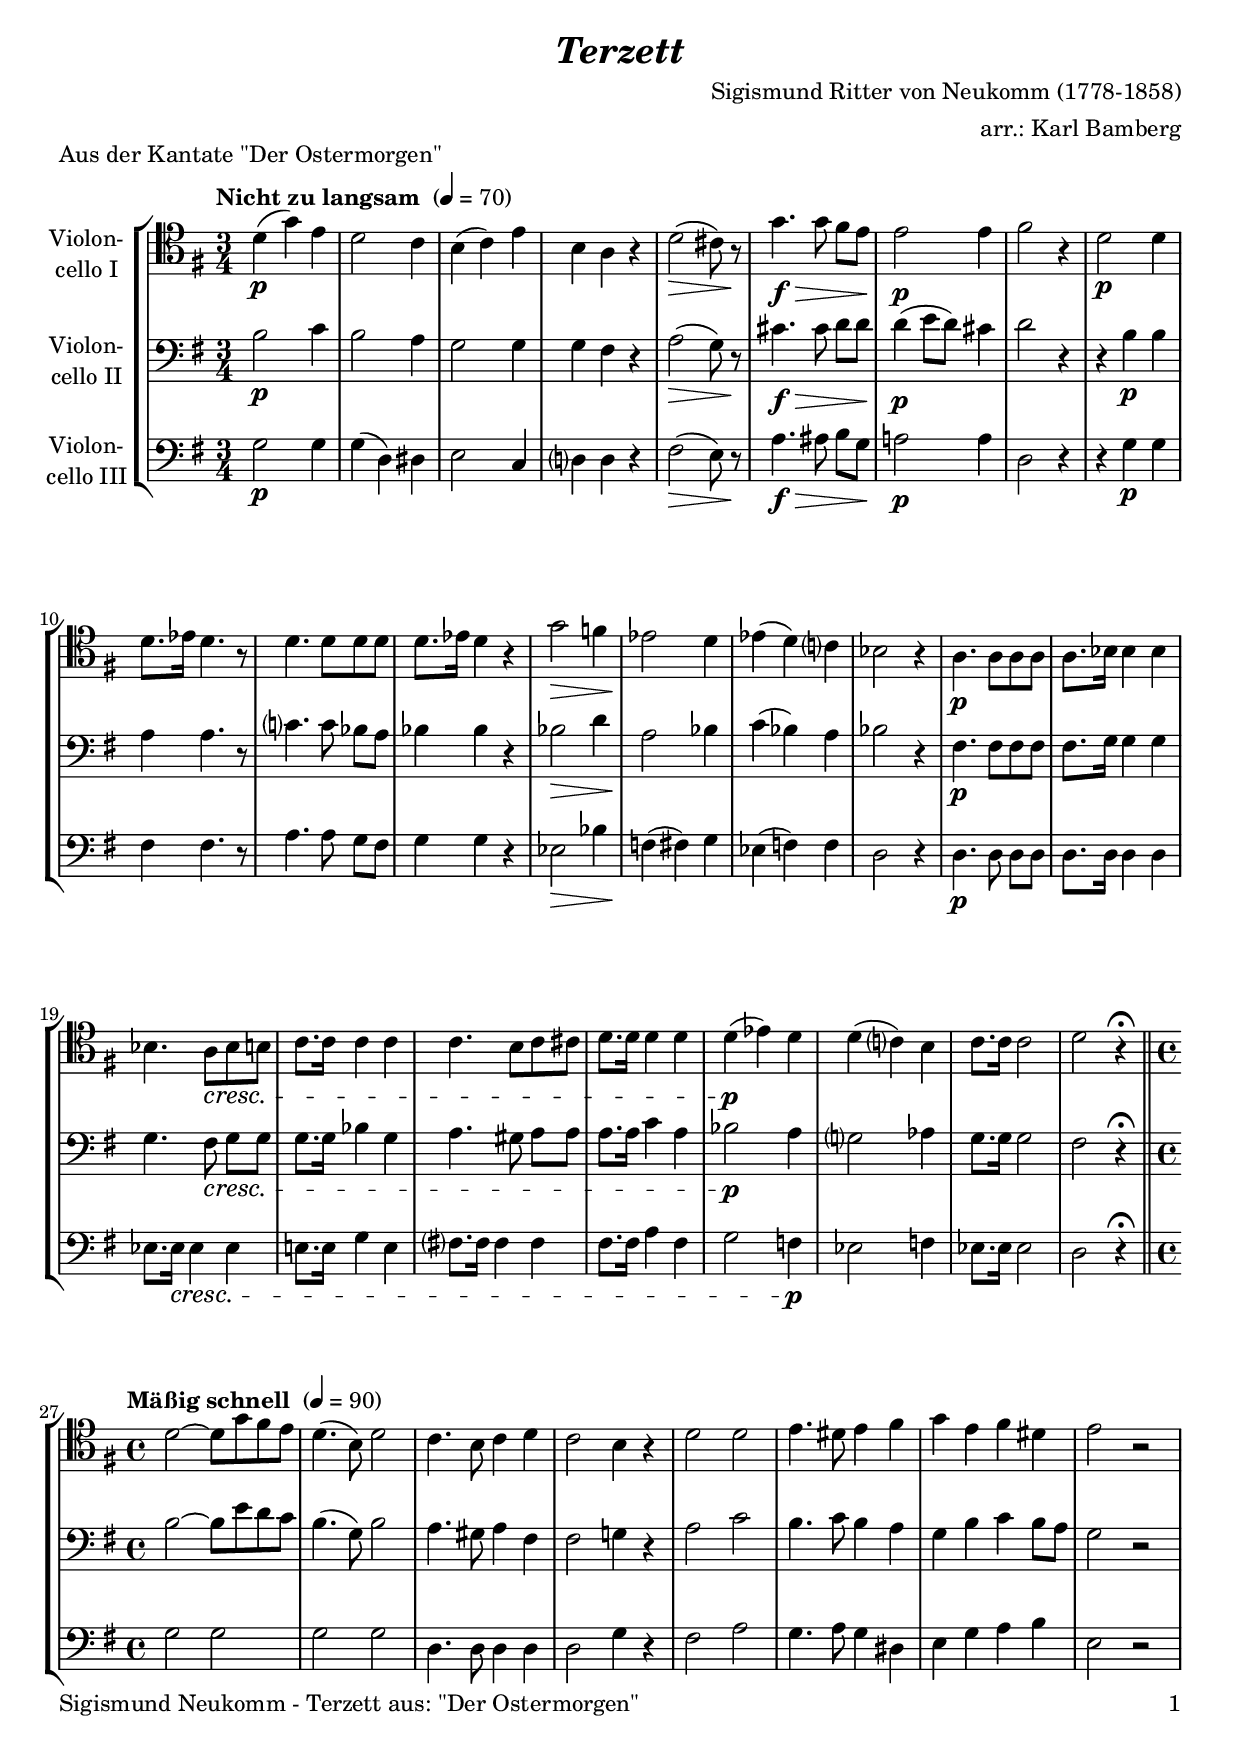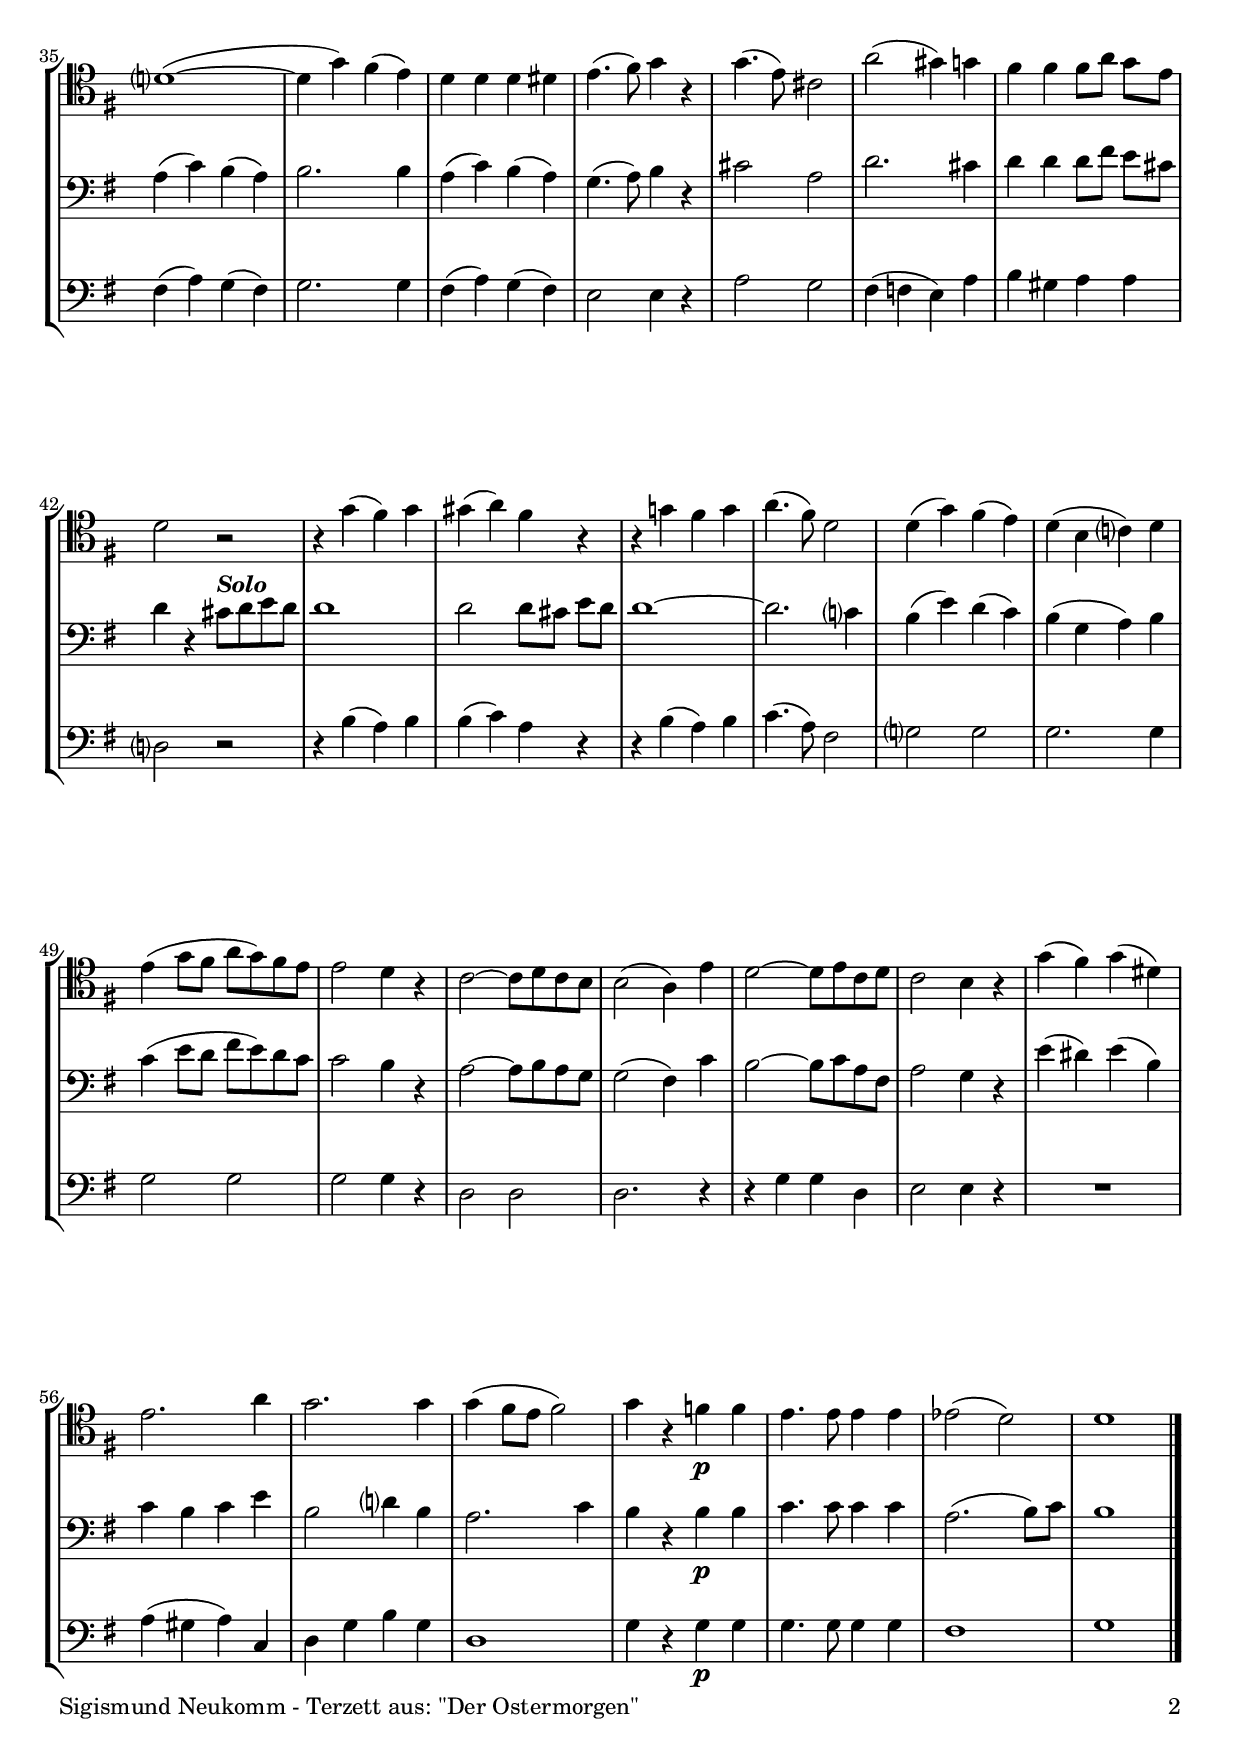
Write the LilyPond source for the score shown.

\version "2.18.2"
\include "deutsch.ly"
  
#(set-global-staff-size 20)

\header {
  title     = \markup \bold \italic "Terzett"
  composer  = "Sigismund Ritter von Neukomm (1778-1858)"
  arranger  = "arr.: Karl Bamberg"
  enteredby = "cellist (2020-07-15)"
  piece     = "Aus der Kantate \"Der Ostermorgen\""
}

voiceconsts = {
  \key e \major
  \time 3/4
  \clef "bass"
%  \numericTimeSignature
  \compressFullBarRests
  % Set default beaming for all staves
%  \set Timing.beamExceptions = #'()
%  \set Timing.baseMoment     = #(ly:make-moment 1 4)
%  \set Timing.beatStructure  = #'(1 1 1)
}

micl = "clarinet"
mifl = "flute"
miob = "oboe"
mifh = "french horn"
misx = "tenor sax"
mist = "string ensemble 1"
miba = "cello"

introa = { \tempo "Nicht zu langsam " 4=70 }
introb = { \bar "||" \tempo "Mäßig schnell " 4=90 \time 4/4 }

atem = \mark \markup \box \italic "a tempo"
dolc = \markup \italic "dolce"
pocr = \markup \italic "poco cresc."
rit  = \mark \markup \box \italic "rit."
solo = \markup \bold \italic "Solo"

va = \relative c' {
  \voiceconsts
  \clef "tenor"
  
  \introa
  h4(\p e) cis
  h2 a4
  gis( a) cis
  gis fis r
  h2(\> ais8) r\!
  e'4.\f\> e8 dis[ cis]
  cis2\!\p cis4

  dis2 r4
  h2\p h4
  h8. c16 h4. r8
  h4. h8 h h
  h8. c16 h4 r
  e2\> d4
  c2\! h4

  c( h) a?
  g2 r4
  fis4.\p fis8 fis fis
  fis8. g16 g4 g
  g4. fis8\cresc g gis
  a8. a16 a4 a

  a4. gis8 a ais
  h8. h16 h4 h
  h(\p c) h
  h( a?) gis
  a8. a16 a2
  h r4\fermata

  \introb
  h2~ h8 e dis cis
  h4.( gis8) h2
  a4. gis8 a4 h
  a2 gis4 r
  h2 h
  cis4. his8 cis4 dis

  e cis dis his
  cis2 r
  h?1(~
  h4 e) dis( cis)
  h h h his
  cis4.( dis8) e4 r

  e4.( cis8) ais2
  fis'( eis4) e
  dis dis dis8 fis e[ cis]
  h2 r
  r4 e( dis) e
  eis( fis) dis r

  r e! dis e
  fis4.( dis8) h2
  h4( e) dis( cis)
  h( gis a?) h
  cis( e8 dis fis e) dis cis
  cis2 h4 r

  a2~ a8 h a gis
  gis2( fis4) cis'
  h2~ h8 cis a h
  a2 gis4 r
  e'( dis) e( his)
  cis2. fis4

  e2. e4
  e( dis8 cis dis2)
  e4 r d\p d
  cis4. cis8 cis4 cis
  c2( h)
  h1 \bar "|."
}

vb = \relative c' {
  \voiceconsts

  \introa
  gis2\p a4
  gis2 fis4
  e2 e4
  e dis r
  fis2(\> e8) r\!
  ais4.\f\> ais8 h[ h]
  h4(\!\p cis8 h) ais4

  h2 r4
  r gis\p gis
  fis fis4. r8
  a?4. a8 g[ fis]
  g4 g r
  g2\> h4
  fis2\! g4

  a( g) fis
  g2 r4
  dis4.\p dis8 dis dis
  dis8. e16 e4 e
  e4. dis8\cresc e[ e]
  e8. e16 g4 e

  fis4. eis8 fis[ fis]
  fis8. fis16 a4 fis
  g2\p fis4
  e?2 f4
  e8. e16 e2
  dis r4\fermata

  \introb
  gis2~ gis8 cis h a
  gis4.( e8) gis2
  fis4. eis8 fis4 dis
  dis2 e!4 r
  fis2 a
  gis4. a8 gis4 fis

  e gis a gis8 fis
  e2 r
  fis4( a) gis( fis)
  gis2. gis4
  fis( a) gis( fis)
  e4. (fis8) gis4 r

  ais2 fis
  h2. ais4
  h h h8 dis cis[ ais]
  h4 r ais8^\solo h cis h
  h1
  h2 h8 ais cis[ h]

  h1~
  h2. a?4
  gis( cis) h( a)
  gis( e fis) gis
  a( cis8 h dis cis) h a
  a2 gis4 r

  fis2~ fis8 gis fis e
  e2( dis4) a'
  gis2~ gis8 a fis dis
  fis2 e4 r
  cis'( his) cis( gis)
  a gis a cis

  gis2 h?4 gis
  fis2. a4
  gis r gis\p gis
  a4. a8 a4 a
  fis2.( gis8) a
  gis1 \bar "|."
}

vc = \relative c {
  \voiceconsts

  \introa
  e2\p e4
  e( h) his
  cis2 a4
  h? h r
  dis2(\> cis8) r\!
  fis4.\f\> fisis8 gis[ e]
  fis!2\!\p fis4

  h,2 r4
  r e\p e
  dis dis4. r8
  fis4. fis8 e[ dis]
  e4 e r
  c2\> g'4
  d(\! dis) e

  c( d) d
  h2 r4
  h4.\p h8 h[ h]
  h8. h16 h4 h
  c8. c16\cresc c4 c
  cis!8. cis16 e4 cis

  dis?8. dis16 dis4 dis
  dis8. dis16 fis4 dis
  e2 d4\p
  c2 d4
  c8. c16 c2
  h r4\fermata

  \introb
  e2 e
  e e
  h4. h8 h4 h
  h2 e4 r
  dis2 fis
  e4. fis8 e4 his

  cis e fis gis
  cis,2 r
  dis4( fis) e( dis)
  e2. e4
  dis( fis) e( dis)
  cis2 cis4 r

  fis2 e
  dis4( d cis) fis
  gis eis fis fis
  h,?2 r
  r4 gis'( fis) gis
  gis( a) fis r

  r gis( fis) gis
  a4.( fis8) dis2
  e? e
  e2. e4
  e2 e
  e e4 r

  h2 h
  h2. r4
  r e e h
  cis2 cis4 r
  R1
  fis4( eis fis) a,

  h e gis e
  h1
  e4 r e\p e
  e4. e8 e4 e
  dis1
  e \bar "|."
}


music = \new StaffGroup <<
      \new Staff {
	\set Staff.midiInstrument = \miba
	\set Staff.instrumentName = \markup \center-column { "Violon-" "cello I" }
	\transpose e g { \va }
      }

      \new Staff {
	\set Staff.midiInstrument = \miba
	\set Staff.instrumentName = \markup \center-column { "Violon-" "cello II" }
	\transpose e g { \vb }
      }

      \new Staff {
	\set Staff.midiInstrument = \miba
	\set Staff.instrumentName = \markup \center-column { "Violon-" "cello III" }
	\transpose e g { \vc }
      }
>>

\book {
   \paper {
    print-page-number = ##t
    print-first-page-number = ##t
    ragged-last-bottom = ##f
    oddHeaderMarkup = \markup \null
    evenHeaderMarkup = \markup \null
    oddFooterMarkup = \markup {
      \fill-line {
        \on-the-fly #print-page-number-check-first
        "Sigismund Neukomm - Terzett aus: \"Der Ostermorgen\"" \fromproperty #'page:page-number-string
      }
    }
    evenFooterMarkup = \oddFooterMarkup
  } \score {
    \music
    \layout {}
  }

  \score {
    \unfoldRepeats \music

    \midi {
      \context {
        \Score
      }
    }
  }
}